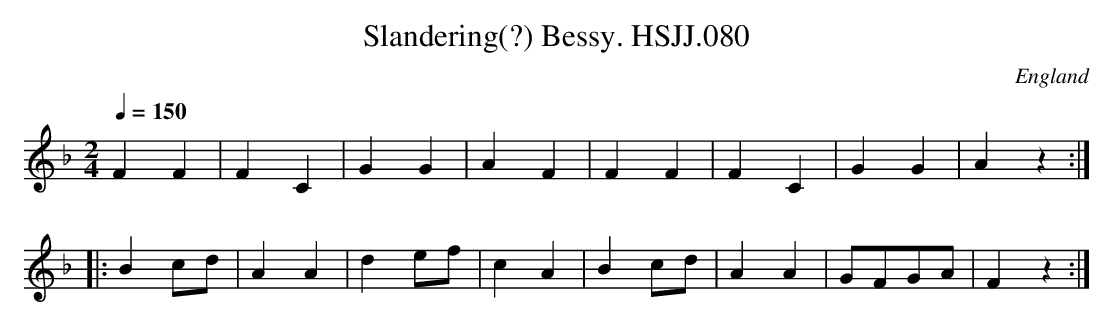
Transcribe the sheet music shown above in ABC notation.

X:1
T:Slandering(?) Bessy. HSJJ.080
L:1/4
M:2/4
O:England
Q:1/4=150
K:F
FF|FC|GG|AF|FF|FC|GG|Az:|!
|:Bc/d/|AA|de/f/|cA|Bc/d/|AA|G/F/G/A/|Fz:|
